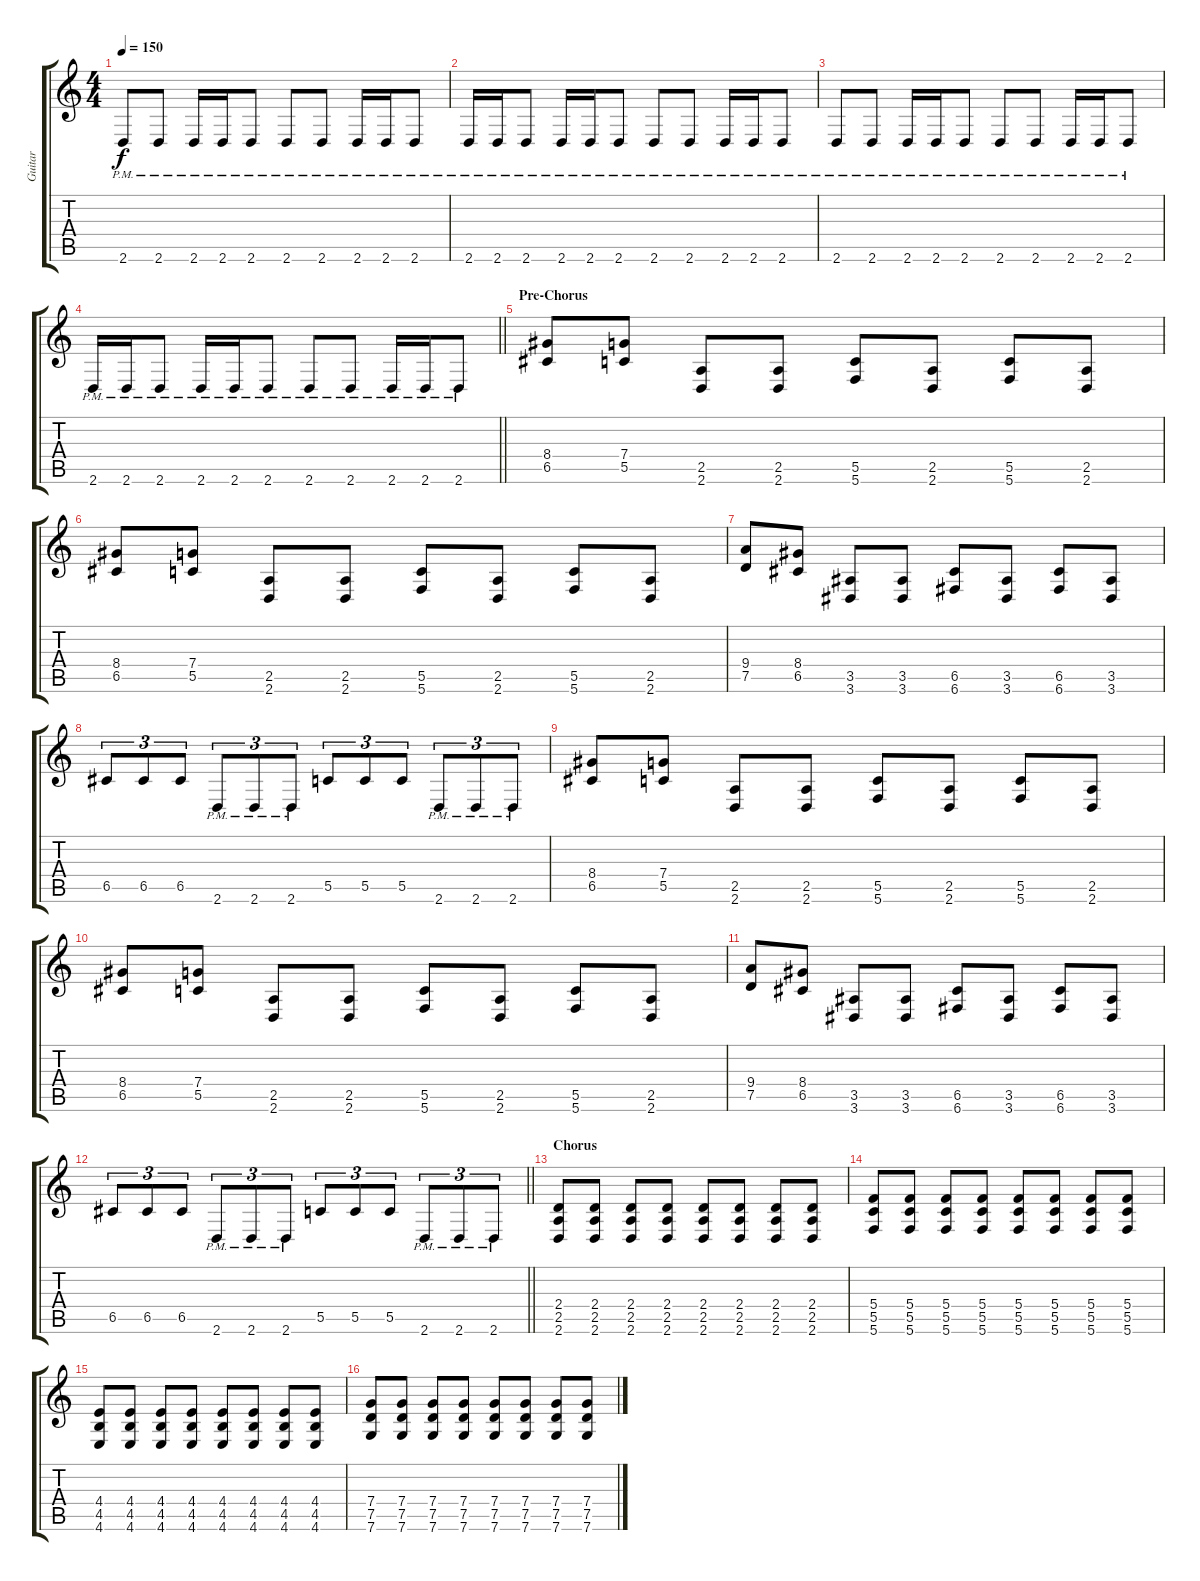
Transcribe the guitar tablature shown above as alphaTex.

\track ("Guitar" "Guitar") {instrument distortionguitar}
\staff {score tabs}
\tuning (D4 A3 F3 C3 G2 C2) {hide}
\ts (4 4)
\tempo 150
\clef g2
\ks c
2.6{pm}.8{dy f} 2.6{pm}.8 2.6{pm}.16 2.6{pm}.16 2.6{pm}.8 2.6{pm}.8 2.6{pm}.8 2.6{pm}.16 2.6{pm}.16 2.6{pm}.8 |
2.6{pm}.16 2.6{pm}.16 2.6{pm}.8 2.6{pm}.16 2.6{pm}.16 2.6{pm}.8 2.6{pm}.8 2.6{pm}.8 2.6{pm}.16 2.6{pm}.16 2.6{pm}.8 |
2.6{pm}.8 2.6{pm}.8 2.6{pm}.16 2.6{pm}.16 2.6{pm}.8 2.6{pm}.8 2.6{pm}.8 2.6{pm}.16 2.6{pm}.16 2.6{pm}.8 |
\barLineRight lightlight
2.6{pm}.16 2.6{pm}.16 2.6{pm}.8 2.6{pm}.16 2.6{pm}.16 2.6{pm}.8 2.6{pm}.8 2.6{pm}.8 2.6{pm}.16 2.6{pm}.16 2.6{pm}.8 |
\section ("" "Pre-Chorus")
(8.4 6.5).8 (7.4 5.5).8 (2.5 2.6).8 (2.5 2.6).8 (5.5 5.6).8 (2.5 2.6).8 (5.5 5.6).8 (2.5 2.6).8 |
(8.4 6.5).8 (7.4 5.5).8 (2.5 2.6).8 (2.5 2.6).8 (5.5 5.6).8 (2.5 2.6).8 (5.5 5.6).8 (2.5 2.6).8 |
(9.4 7.5).8 (8.4 6.5).8 (3.5 3.6).8 (3.5 3.6).8 (6.5 6.6).8 (3.5 3.6).8 (6.5 6.6).8 (3.5 3.6).8 |
6.5.8{tu (3 2)} 6.5.8{tu (3 2)} 6.5.8{tu (3 2)} 2.6{pm}.8{tu (3 2)} 2.6{pm}.8{tu (3 2)} 2.6{pm}.8{tu (3 2)} 5.5.8{tu (3 2)} 5.5.8{tu (3 2)} 5.5.8{tu (3 2)} 2.6{pm}.8{tu (3 2)} 2.6{pm}.8{tu (3 2)} 2.6{pm}.8{tu (3 2)} |
(8.4 6.5).8 (7.4 5.5).8 (2.5 2.6).8 (2.5 2.6).8 (5.5 5.6).8 (2.5 2.6).8 (5.5 5.6).8 (2.5 2.6).8 |
(8.4 6.5).8 (7.4 5.5).8 (2.5 2.6).8 (2.5 2.6).8 (5.5 5.6).8 (2.5 2.6).8 (5.5 5.6).8 (2.5 2.6).8 |
(9.4 7.5).8 (8.4 6.5).8 (3.5 3.6).8 (3.5 3.6).8 (6.5 6.6).8 (3.5 3.6).8 (6.5 6.6).8 (3.5 3.6).8 |
\barLineRight lightlight
6.5.8{tu (3 2)} 6.5.8{tu (3 2)} 6.5.8{tu (3 2)} 2.6{pm}.8{tu (3 2)} 2.6{pm}.8{tu (3 2)} 2.6{pm}.8{tu (3 2)} 5.5.8{tu (3 2)} 5.5.8{tu (3 2)} 5.5.8{tu (3 2)} 2.6{pm}.8{tu (3 2)} 2.6{pm}.8{tu (3 2)} 2.6{pm}.8{tu (3 2)} |
\section ("" "Chorus")
(2.4 2.5 2.6).8 (2.4 2.5 2.6).8 (2.4 2.5 2.6).8 (2.4 2.5 2.6).8 (2.4 2.5 2.6).8 (2.4 2.5 2.6).8 (2.4 2.5 2.6).8 (2.4 2.5 2.6).8 |
(5.4 5.5 5.6).8 (5.4 5.5 5.6).8 (5.4 5.5 5.6).8 (5.4 5.5 5.6).8 (5.4 5.5 5.6).8 (5.4 5.5 5.6).8 (5.4 5.5 5.6).8 (5.4 5.5 5.6).8 |
(4.4 4.5 4.6).8 (4.4 4.5 4.6).8 (4.4 4.5 4.6).8 (4.4 4.5 4.6).8 (4.4 4.5 4.6).8 (4.4 4.5 4.6).8 (4.4 4.5 4.6).8 (4.4 4.5 4.6).8 |
(7.4 7.5 7.6).8 (7.4 7.5 7.6).8 (7.4 7.5 7.6).8 (7.4 7.5 7.6).8 (7.4 7.5 7.6).8 (7.4 7.5 7.6).8 (7.4 7.5 7.6).8 (7.4 7.5 7.6).8
